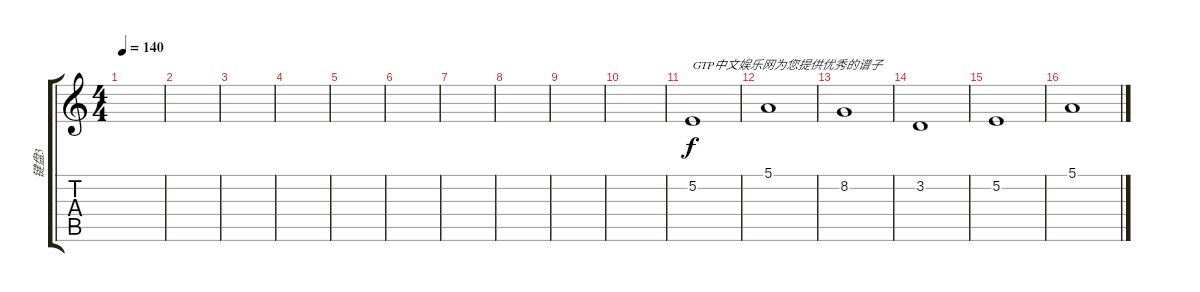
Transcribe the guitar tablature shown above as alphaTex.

\track ("键盘3" "键盘3") {instrument stringensemble2}
\staff {score tabs}
\tuning (E4 B3 G3 D3 A2 E2) {hide}
\ts (4 4)
\tempo 140
\clef g2
\ks c
|
|
|
|
|
|
|
|
|
|
5.2.1{txt "GTP中文娱乐网为您提供优秀的谱子"} |
5.1.1 |
8.2.1 |
3.2.1 |
5.2.1 |
5.1.1
